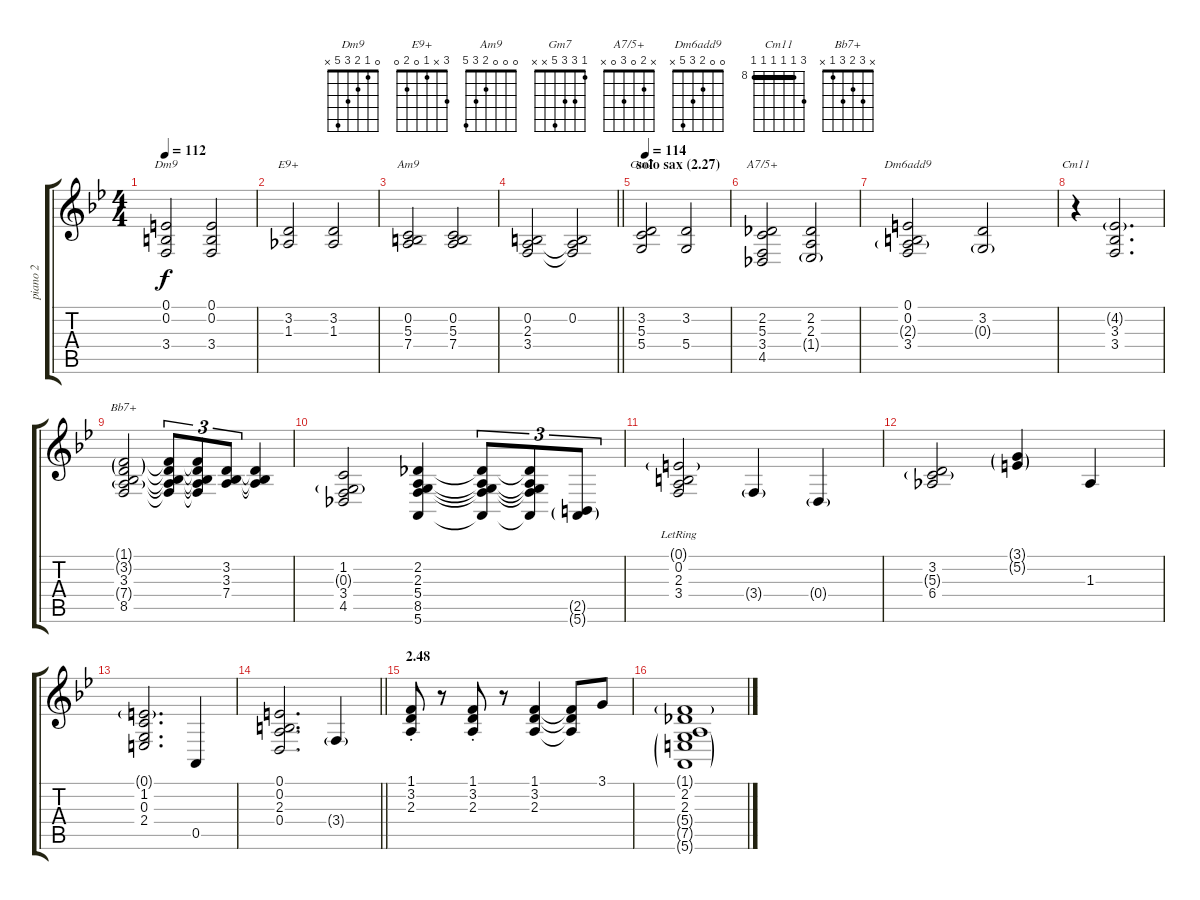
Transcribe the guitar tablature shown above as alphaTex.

\track ("piano 2" "piano 2") {instrument acousticgrandpiano}
\staff {score tabs}
\tuning (E4 B3 G3 D3 A2 E2) {hide}
\chord ("Dm9" 0 1 2 3 5 x)
\chord ("E9+" 3 x 1 0 2 0)
\chord ("Am9" 0 0 0 2 3 5)
\chord ("Gm7" 1 3 3 5 x x)
\chord ("A7/5+" x 2 0 3 0 x)
\chord ("Dm6add9" 0 0 2 3 5 x)
\chord ("Cm11" 10 8 8 8 8 8) {firstfret 8 barre 8}
\chord ("Bb7+" x 3 2 3 1 x)
\ts (4 4)
\tempo 112
\clef g2
\ks bb
(0.1 0.2 3.4).2{ch "Dm9" dy f} (0.1 0.2 3.4).2 |
(3.2 1.3).2{ch "E9+"} (3.2 1.3).2 |
(0.2 5.3 7.4).2{ch "Am9"} (0.2 5.3 7.4).2 |
\barLineRight lightlight
(0.2 2.3 3.4).2 (0.2 2.3{t} 3.4{t}).2 |
\section ("" "solo sax (2.27)")
\tempo 114
(3.2 5.3 5.4).2{ch "Gm7"} (3.2 5.4).2 |
(2.2 5.3 3.4 4.5).2{ch "A7/5+"} (2.2 2.3 1.4{g}).2 |
(0.1 0.2 2.3{g} 3.4).2{ch "Dm6add9"} (3.2 0.3{g}).2 |
r.4{ch "Cm11"} (4.2{g} 3.3 3.4).2{d} |
(1.1{g} 3.2{g} 3.3 7.4{g} 8.5).2{ch "Bb7+"} (1.1{t} 3.2{t} 3.3{t} 7.4{t} 8.5{t}).8{tu (3 2)} (1.1{t} 3.2{t} 3.3{t} 7.4{t} 8.5{t}).8{tu (3 2)} (3.2 3.3 7.4).8{tu (3 2)} (3.2{t} 3.3{t} 7.4{t}).4 |
(1.2 0.3{g} 3.4 4.5).2 (2.2 2.3 5.4 8.5 5.6).4 (2.2{t} 2.3{t} 5.4{t} 8.5{t} 5.6{t}).8{tu (3 2)} (2.2{t} 2.3{t} 5.4{t} 8.5{t} 5.6{t}).8{tu (3 2)} (2.5{g} 5.6{g}).8{tu (3 2)} |
(0.1{g lr} 0.2{lr} 2.3{lr} 3.4).2 3.4{g}.4 0.4{g}.4 |
(3.2 5.3{g} 6.4).2 (3.1{g} 5.2{g}).4 1.3.4 |
(0.1{g} 1.2 0.3 2.4).2{d} 0.5.4 |
\barLineRight lightlight
(0.1 0.2 2.3 0.4).2{d} 3.4{g}.4 |
\section ("" "2.48")
(1.1{st} 3.2{st} 2.3{st}).8 r.8 (1.1{st} 3.2{st} 2.3{st}).8 r.8 (1.1 3.2 2.3).4 (1.1{t} 3.2{t} 2.3{t}).8 3.1.8 |
(1.1{g} 2.2 2.3 5.4{g} 7.5{g} 5.6{g}).1
